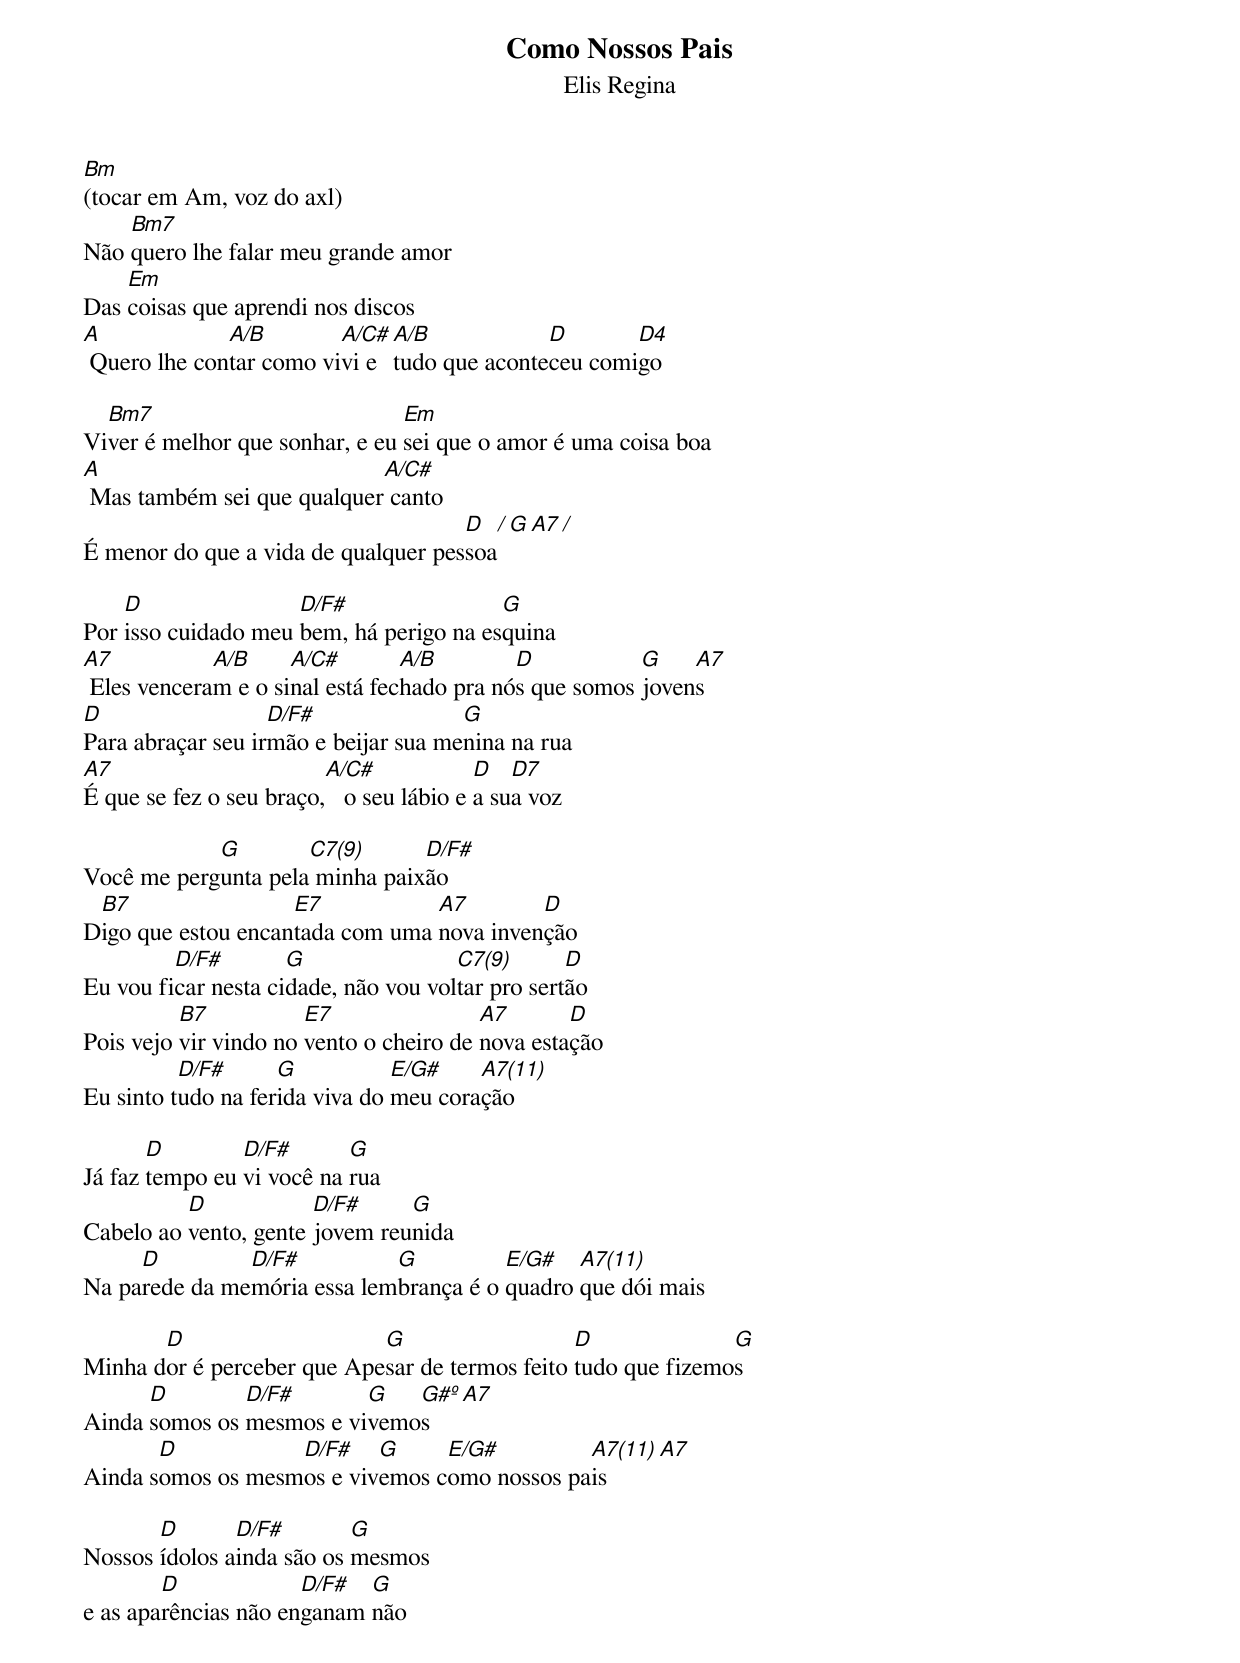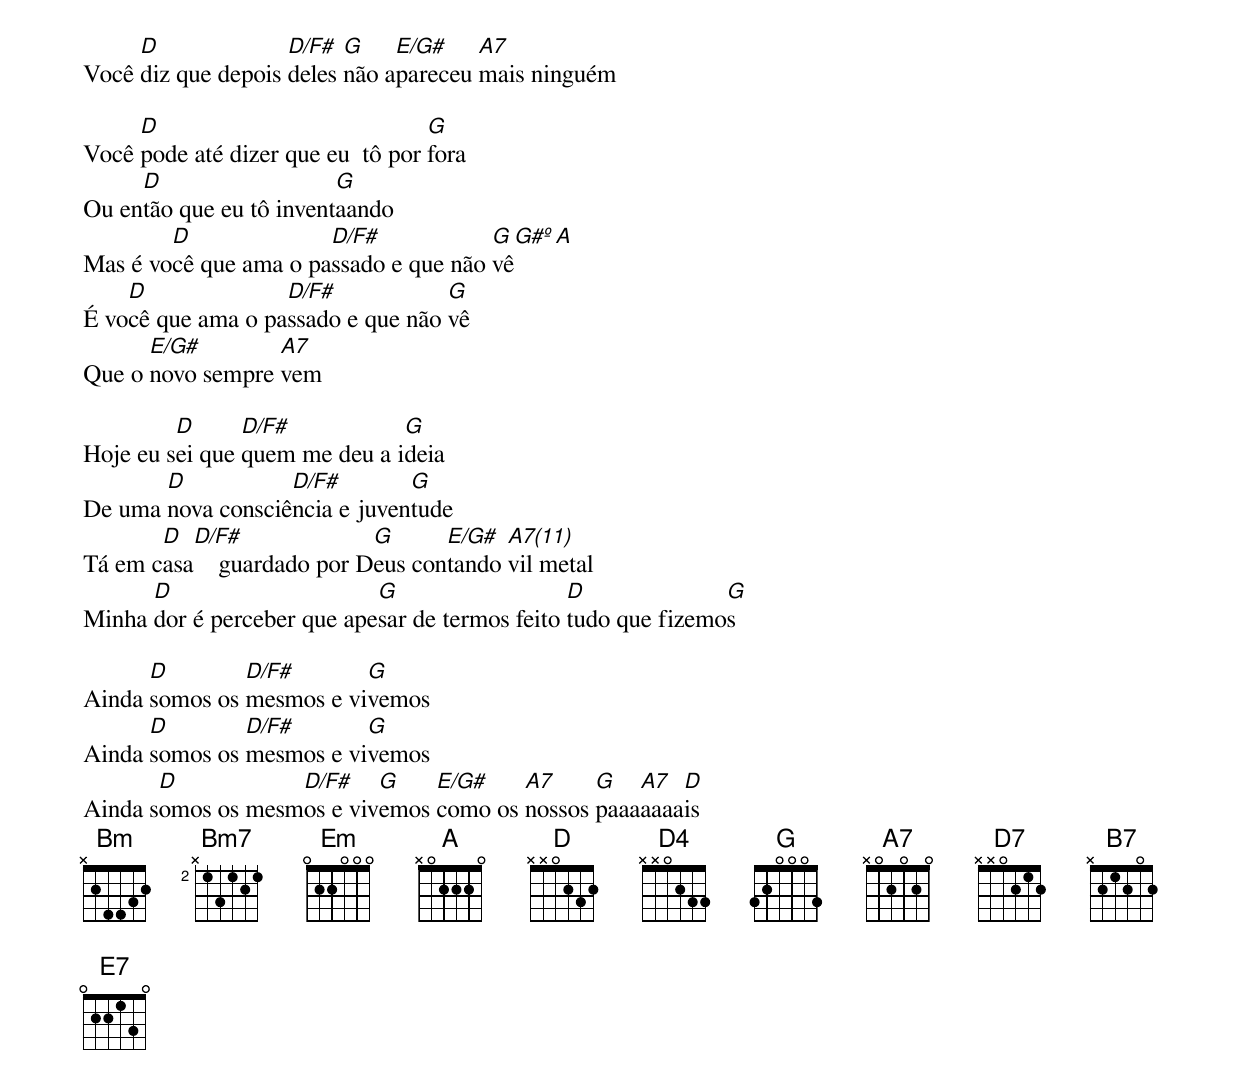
Como Nossos Pais
Elis Regina

Bm
(tocar em Am, voz do axl)
    Bm7
Não quero lhe falar meu grande amor
    Em
Das coisas que aprendi nos discos
A             A/B        A/C# A/B            D       D4
 Quero lhe contar como vivi e tudo que aconteceu comigo

  Bm7                           Em
Viver é melhor que sonhar, e eu sei que o amor é uma coisa boa
A                           A/C#
 Mas também sei que qualquer canto
                                     D   / G A7 /
É menor do que a vida de qualquer pessoa

    D                D/F#                G
Por isso cuidado meu bem, há perigo na esquina
A7           A/B     A/C#        A/B        D           G    A7
 Eles venceram e o sinal está fechado pra nós que somos jovens
D                  D/F#               G
Para abraçar seu irmão e beijar sua menina na rua
A7                       A/C#             D   D7
É que se fez o seu braço,   o seu lábio e a sua voz

            G        C7(9)      D/F#
Você me pergunta pela minha paixão
 B7                 E7           A7        D
Digo que estou encantada com uma nova invenção
         D/F#        G                C7(9)       D
Eu vou ficar nesta cidade, não vou voltar pro sertão
          B7           E7                A7       D
Pois vejo vir vindo no vento o cheiro de nova estação
          D/F#      G           E/G#    A7(11)
Eu sinto tudo na ferida viva do meu coração

       D        D/F#       G
Já faz tempo eu vi você na rua
          D            D/F#     G
Cabelo ao vento, gente jovem reunida
     D         D/F#          G          E/G#   A7(11)
Na parede da memória essa lembrança é o quadro que dói mais

       D                    G                   D              G
Minha dor é perceber que Apesar de termos feito tudo que fizemos
      D        D/F#       G   G#º  A7
Ainda somos os mesmos e vivemos
       D           D/F#    G     E/G#         A7(11)  A7
Ainda somos os mesmos e vivemos como nossos pais

       D       D/F#        G
Nossos ídolos ainda são os mesmos
        D             D/F#  G
e as aparências não enganam não
     D              D/F#  G    E/G#    A7
Você diz que depois deles não apareceu mais ninguém

     D                             G
Você pode até dizer que eu  tô por fora
     D                   G
Ou então que eu tô inventaando
        D              D/F#            G  G#º  A
Mas é você que ama o passado e que não vê
    D              D/F#            G
É você que ama o passado e que não vê
      E/G#        A7
Que o novo sempre vem

         D      D/F#           G
Hoje eu sei que quem me deu a ideia
       D           D/F#        G
De uma nova consciência e juventude
       D  D/F#              G      E/G#  A7(11)
Tá em casa    guardado por Deus contando vil metal
      D                     G                   D              G
Minha dor é perceber que apesar de termos feito tudo que fizemos

      D        D/F#       G
Ainda somos os mesmos e vivemos
      D        D/F#       G
Ainda somos os mesmos e vivemos
       D           D/F#    G    E/G#    A7     G   A7  D
Ainda somos os mesmos e vivemos como os nossos paaaaaaais
